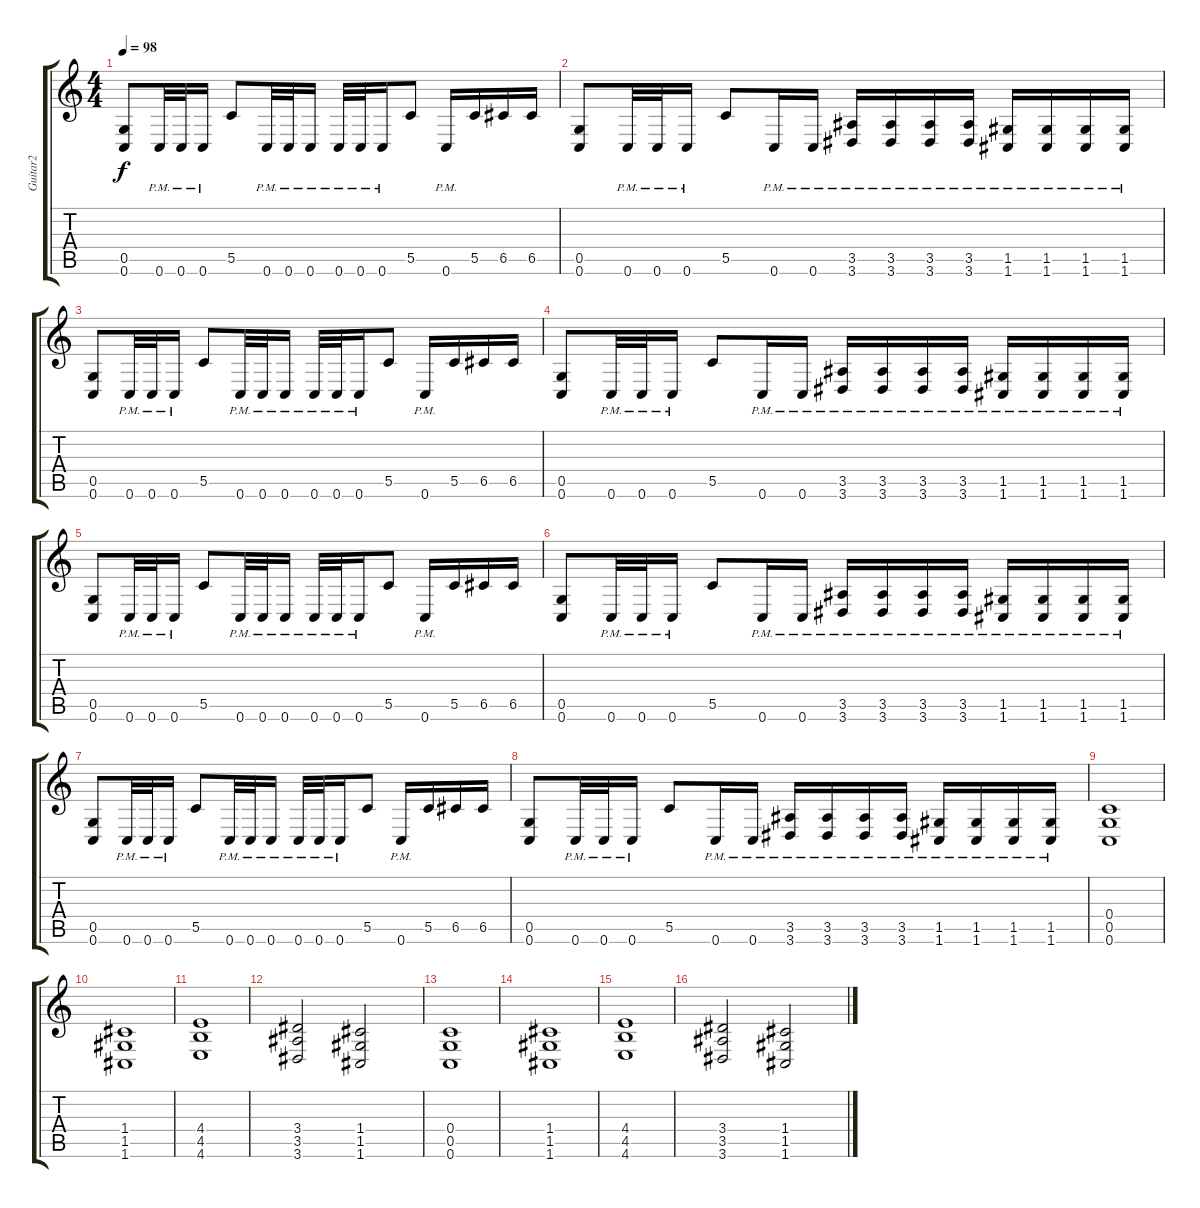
\track ("Guitar2" "Guitar2") {instrument distortionguitar}
\staff {score tabs}
\tuning (D4 A3 F3 C3 G2 C2) {hide}
\ts (4 4)
\tempo 98
\clef g2
\ks c
(0.5 0.6).8{dy f} 0.6{pm}.32 0.6{pm}.32 0.6{pm}.16 5.5.8 0.6{pm}.32 0.6{pm}.32 0.6{pm}.16 0.6{pm}.32 0.6{pm}.32 0.6{pm}.16 5.5.8 0.6{pm}.16 5.5.16 6.5.16 6.5.16 |
(0.5 0.6).8 0.6{pm}.32 0.6{pm}.32 0.6{pm}.16 5.5.8 0.6{pm}.16 0.6{pm}.16 (3.5{pm} 3.6{pm}).16 (3.5{pm} 3.6{pm}).16 (3.5{pm} 3.6{pm}).16 (3.5{pm} 3.6{pm}).16 (1.5{pm} 1.6{pm}).16 (1.5{pm} 1.6{pm}).16 (1.5{pm} 1.6{pm}).16 (1.5{pm} 1.6{pm}).16 |
(0.5 0.6).8 0.6{pm}.32 0.6{pm}.32 0.6{pm}.16 5.5.8 0.6{pm}.32 0.6{pm}.32 0.6{pm}.16 0.6{pm}.32 0.6{pm}.32 0.6{pm}.16 5.5.8 0.6{pm}.16 5.5.16 6.5.16 6.5.16 |
(0.5 0.6).8 0.6{pm}.32 0.6{pm}.32 0.6{pm}.16 5.5.8 0.6{pm}.16 0.6{pm}.16 (3.5{pm} 3.6{pm}).16 (3.5{pm} 3.6{pm}).16 (3.5{pm} 3.6{pm}).16 (3.5{pm} 3.6{pm}).16 (1.5{pm} 1.6{pm}).16 (1.5{pm} 1.6{pm}).16 (1.5{pm} 1.6{pm}).16 (1.5{pm} 1.6{pm}).16 |
(0.5 0.6).8 0.6{pm}.32 0.6{pm}.32 0.6{pm}.16 5.5.8 0.6{pm}.32 0.6{pm}.32 0.6{pm}.16 0.6{pm}.32 0.6{pm}.32 0.6{pm}.16 5.5.8 0.6{pm}.16 5.5.16 6.5.16 6.5.16 |
(0.5 0.6).8 0.6{pm}.32 0.6{pm}.32 0.6{pm}.16 5.5.8 0.6{pm}.16 0.6{pm}.16 (3.5{pm} 3.6{pm}).16 (3.5{pm} 3.6{pm}).16 (3.5{pm} 3.6{pm}).16 (3.5{pm} 3.6{pm}).16 (1.5{pm} 1.6{pm}).16 (1.5{pm} 1.6{pm}).16 (1.5{pm} 1.6{pm}).16 (1.5{pm} 1.6{pm}).16 |
(0.5 0.6).8 0.6{pm}.32 0.6{pm}.32 0.6{pm}.16 5.5.8 0.6{pm}.32 0.6{pm}.32 0.6{pm}.16 0.6{pm}.32 0.6{pm}.32 0.6{pm}.16 5.5.8 0.6{pm}.16 5.5.16 6.5.16 6.5.16 |
(0.5 0.6).8 0.6{pm}.32 0.6{pm}.32 0.6{pm}.16 5.5.8 0.6{pm}.16 0.6{pm}.16 (3.5{pm} 3.6{pm}).16 (3.5{pm} 3.6{pm}).16 (3.5{pm} 3.6{pm}).16 (3.5{pm} 3.6{pm}).16 (1.5{pm} 1.6{pm}).16 (1.5{pm} 1.6{pm}).16 (1.5{pm} 1.6{pm}).16 (1.5{pm} 1.6{pm}).16 |
(0.4 0.5 0.6).1 |
(1.4 1.5 1.6).1 |
(4.4 4.5 4.6).1 |
(3.4 3.5 3.6).2 (1.4 1.5 1.6).2 |
(0.4 0.5 0.6).1 |
(1.4 1.5 1.6).1 |
(4.4 4.5 4.6).1 |
(3.4 3.5 3.6).2 (1.4 1.5 1.6).2
